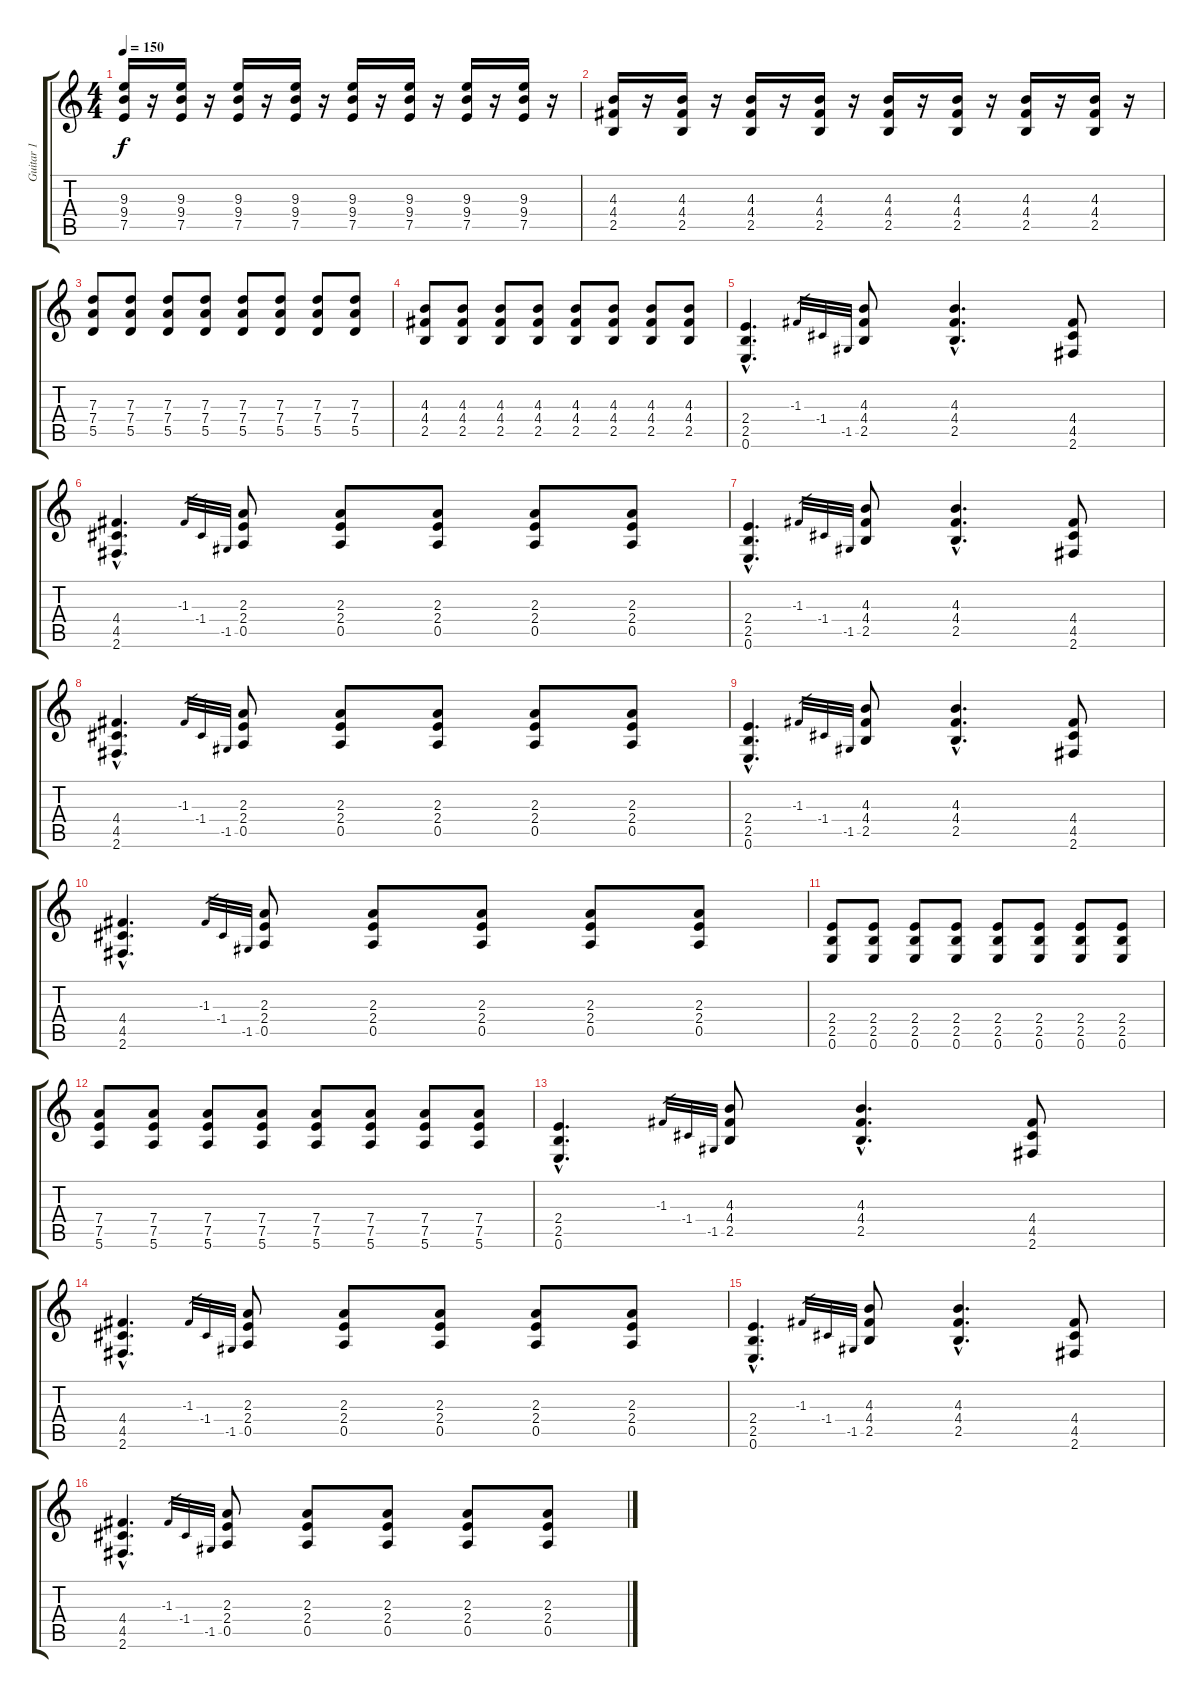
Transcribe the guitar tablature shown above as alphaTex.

\track ("Guitar 1" "Guitar 1") {instrument overdrivenguitar}
\staff {score tabs}
\tuning (E4 B3 G3 D3 A2 E2) {hide}
\ts (4 4)
\tempo 150
\clef g2
\ks c
(9.3 9.4 7.5).16{dy f volume 10 instrument electricguitarmuted} r.16 (9.3 9.4 7.5).16 r.16 (9.3 9.4 7.5).16 r.16 (9.3 9.4 7.5).16 r.16 (9.3 9.4 7.5).16 r.16 (9.3 9.4 7.5).16 r.16 (9.3 9.4 7.5).16 r.16 (9.3 9.4 7.5).16{instrument overdrivenguitar} r.16 |
(4.3 4.4 2.5).16{instrument electricguitarmuted} r.16 (4.3 4.4 2.5).16 r.16 (4.3 4.4 2.5).16{instrument overdrivenguitar} r.16 (4.3 4.4 2.5).16{instrument electricguitarmuted} r.16 (4.3 4.4 2.5).16 r.16 (4.3 4.4 2.5).16{instrument overdrivenguitar} r.16 (4.3 4.4 2.5).16 r.16 (4.3 4.4 2.5).16 r.16 |
(7.3 7.4 5.5).8{volume 14 instrument overdrivenguitar} (7.3 7.4 5.5).8 (7.3 7.4 5.5).8 (7.3 7.4 5.5).8 (7.3 7.4 5.5).8 (7.3 7.4 5.5).8 (7.3 7.4 5.5).8 (7.3 7.4 5.5).8 |
(4.3 4.4 2.5).8 (4.3 4.4 2.5).8 (4.3 4.4 2.5).8 (4.3 4.4 2.5).8 (4.3 4.4 2.5).8 (4.3 4.4 2.5).8 (4.3 4.4 2.5).8 (4.3 4.4 2.5).8 |
(2.4{hac} 2.5{hac} 0.6{hac}).4{d} -1.3.32{gr} -1.4.32{gr} -1.5.32{gr} (4.3 4.4 2.5).8 (4.3{hac} 4.4{hac} 2.5{hac}).4{d} (4.4 4.5 2.6).8 |
(4.4{hac} 4.5{hac} 2.6{hac}).4{d} -1.3.32{gr} -1.4.32{gr} -1.5.32{gr} (2.3 2.4 0.5).8 (2.3 2.4 0.5).8 (2.3 2.4 0.5).8 (2.3 2.4 0.5).8 (2.3 2.4 0.5).8 |
(2.4{hac} 2.5{hac} 0.6{hac}).4{d} -1.3.32{gr} -1.4.32{gr} -1.5.32{gr} (4.3 4.4 2.5).8 (4.3{hac} 4.4{hac} 2.5{hac}).4{d} (4.4 4.5 2.6).8 |
(4.4{hac} 4.5{hac} 2.6{hac}).4{d} -1.3.32{gr} -1.4.32{gr} -1.5.32{gr} (2.3 2.4 0.5).8 (2.3 2.4 0.5).8 (2.3 2.4 0.5).8 (2.3 2.4 0.5).8 (2.3 2.4 0.5).8 |
(2.4{hac} 2.5{hac} 0.6{hac}).4{d} -1.3.32{gr} -1.4.32{gr} -1.5.32{gr} (4.3 4.4 2.5).8 (4.3{hac} 4.4{hac} 2.5{hac}).4{d} (4.4 4.5 2.6).8 |
(4.4{hac} 4.5{hac} 2.6{hac}).4{d} -1.3.32{gr} -1.4.32{gr} -1.5.32{gr} (2.3 2.4 0.5).8 (2.3 2.4 0.5).8 (2.3 2.4 0.5).8 (2.3 2.4 0.5).8 (2.3 2.4 0.5).8 |
(2.4 2.5 0.6).8 (2.4 2.5 0.6).8 (2.4 2.5 0.6).8 (2.4 2.5 0.6).8 (2.4 2.5 0.6).8 (2.4 2.5 0.6).8 (2.4 2.5 0.6).8 (2.4 2.5 0.6).8 |
(7.4 7.5 5.6).8 (7.4 7.5 5.6).8 (7.4 7.5 5.6).8 (7.4 7.5 5.6).8 (7.4 7.5 5.6).8 (7.4 7.5 5.6).8 (7.4 7.5 5.6).8 (7.4 7.5 5.6).8 |
(2.4{hac} 2.5{hac} 0.6{hac}).4{d} -1.3.32{gr} -1.4.32{gr} -1.5.32{gr} (4.3 4.4 2.5).8 (4.3{hac} 4.4{hac} 2.5{hac}).4{d} (4.4 4.5 2.6).8 |
(4.4{hac} 4.5{hac} 2.6{hac}).4{d} -1.3.32{gr} -1.4.32{gr} -1.5.32{gr} (2.3 2.4 0.5).8 (2.3 2.4 0.5).8 (2.3 2.4 0.5).8 (2.3 2.4 0.5).8 (2.3 2.4 0.5).8 |
(2.4{hac} 2.5{hac} 0.6{hac}).4{d} -1.3.32{gr} -1.4.32{gr} -1.5.32{gr} (4.3 4.4 2.5).8 (4.3{hac} 4.4{hac} 2.5{hac}).4{d} (4.4 4.5 2.6).8 |
(4.4{hac} 4.5{hac} 2.6{hac}).4{d} -1.3.32{gr} -1.4.32{gr} -1.5.32{gr} (2.3 2.4 0.5).8 (2.3 2.4 0.5).8 (2.3 2.4 0.5).8 (2.3 2.4 0.5).8 (2.3 2.4 0.5).8
